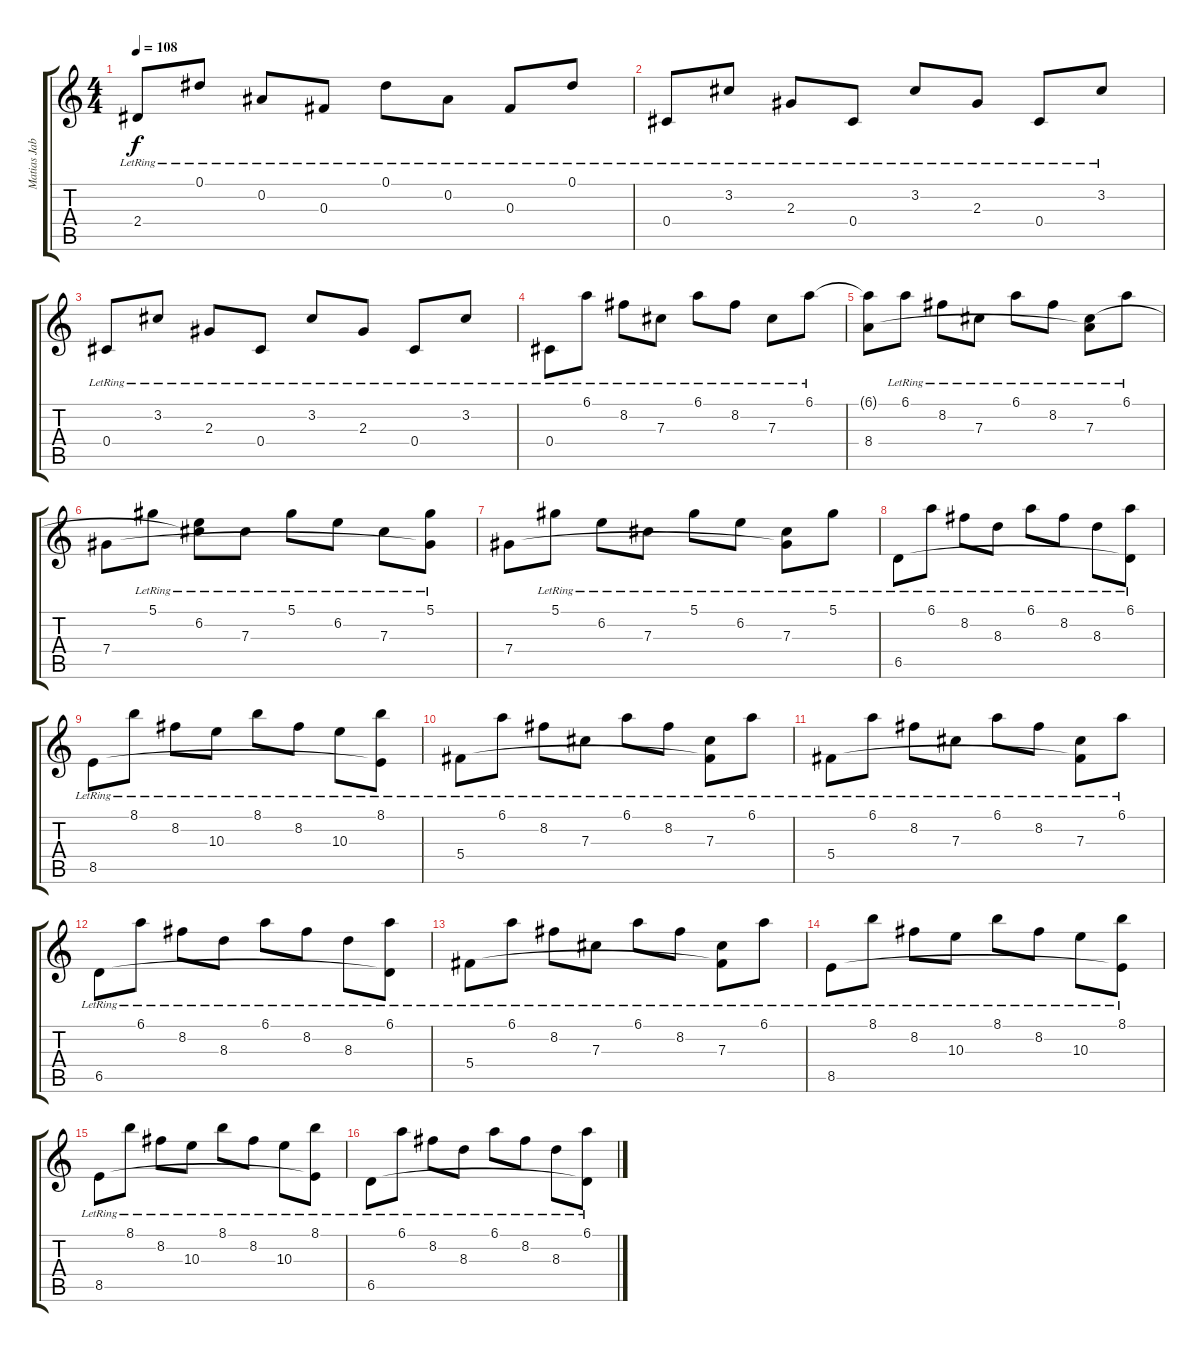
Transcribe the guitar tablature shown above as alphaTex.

\track ("Matias Jabs" "Matias Jab") {instrument electricguitarjazz}
\staff {score tabs}
\tuning (Eb4 Bb3 Gb3 Db3 Ab2 Eb2) {hide}
\ts (4 4)
\tempo 108
\clef g2
\ks c
2.4{lr}.8{dy f} 0.1{lr}.8 0.2{lr}.8 0.3{lr}.8 0.1{lr}.8 0.2{lr}.8 0.3{lr}.8 0.1{lr}.8 |
0.4{lr}.8 3.2{lr}.8 2.3{lr}.8 0.4{lr}.8 3.2{lr}.8 2.3{lr}.8 0.4{lr}.8 3.2{lr}.8 |
0.4{lr}.8 3.2{lr}.8 2.3{lr}.8 0.4{lr}.8 3.2{lr}.8 2.3{lr}.8 0.4{lr}.8 3.2{lr}.8 |
0.4{lr}.8 6.1{lr}.8 8.2{lr}.8 7.3{lr}.8 6.1{lr}.8 8.2{lr}.8 7.3{lr}.8 6.1{lr}.8 |
(6.1{t} 8.4).8 6.1{lr}.8 8.2{lr}.8 7.3{lr}.8 6.1{lr}.8 8.2{lr}.8 (7.3{lr} 8.4{t}).8 6.1{lr}.8 |
7.4.8 5.1{lr}.8 (6.2{lr} 7.3{t}).8 7.3{lr}.8 5.1{lr}.8 6.2{lr}.8 7.3{lr}.8 (5.1{lr} 7.4{t}).8 |
7.4.8 5.1{lr}.8 6.2{lr}.8 7.3{lr}.8 5.1{lr}.8 6.2{lr}.8 (7.3{lr} 7.4{t}).8 5.1{lr}.8 |
6.5{lr}.8 6.1{lr}.8 8.2{lr}.8 8.3{lr}.8 6.1{lr}.8 8.2{lr}.8 8.3{lr}.8 (6.1{lr} 6.5{t}).8 |
8.5{lr}.8 8.1{lr}.8 8.2{lr}.8 10.3{lr}.8 8.1{lr}.8 8.2{lr}.8 10.3{lr}.8 (8.1{lr} 8.5{t}).8 |
5.4{lr}.8 6.1{lr}.8 8.2{lr}.8 7.3{lr}.8 6.1{lr}.8 8.2{lr}.8 (7.3{lr} 5.4{t}).8 6.1{lr}.8 |
5.4{lr}.8 6.1{lr}.8 8.2{lr}.8 7.3{lr}.8 6.1{lr}.8 8.2{lr}.8 (7.3{lr} 5.4{t}).8 6.1{lr}.8 |
6.5{lr}.8 6.1{lr}.8 8.2{lr}.8 8.3{lr}.8 6.1{lr}.8 8.2{lr}.8 8.3{lr}.8 (6.1{lr} 6.5{t}).8 |
5.4{lr}.8 6.1{lr}.8 8.2{lr}.8 7.3{lr}.8 6.1{lr}.8 8.2{lr}.8 (7.3{lr} 5.4{t}).8 6.1{lr}.8 |
8.5{lr}.8 8.1{lr}.8 8.2{lr}.8 10.3{lr}.8 8.1{lr}.8 8.2{lr}.8 10.3{lr}.8 (8.1{lr} 8.5{t}).8 |
8.5{lr}.8 8.1{lr}.8 8.2{lr}.8 10.3{lr}.8 8.1{lr}.8 8.2{lr}.8 10.3{lr}.8 (8.1{lr} 8.5{t}).8 |
6.5{lr}.8 6.1{lr}.8 8.2{lr}.8 8.3{lr}.8 6.1{lr}.8 8.2{lr}.8 8.3{lr}.8 (6.1{lr} 6.5{t}).8
